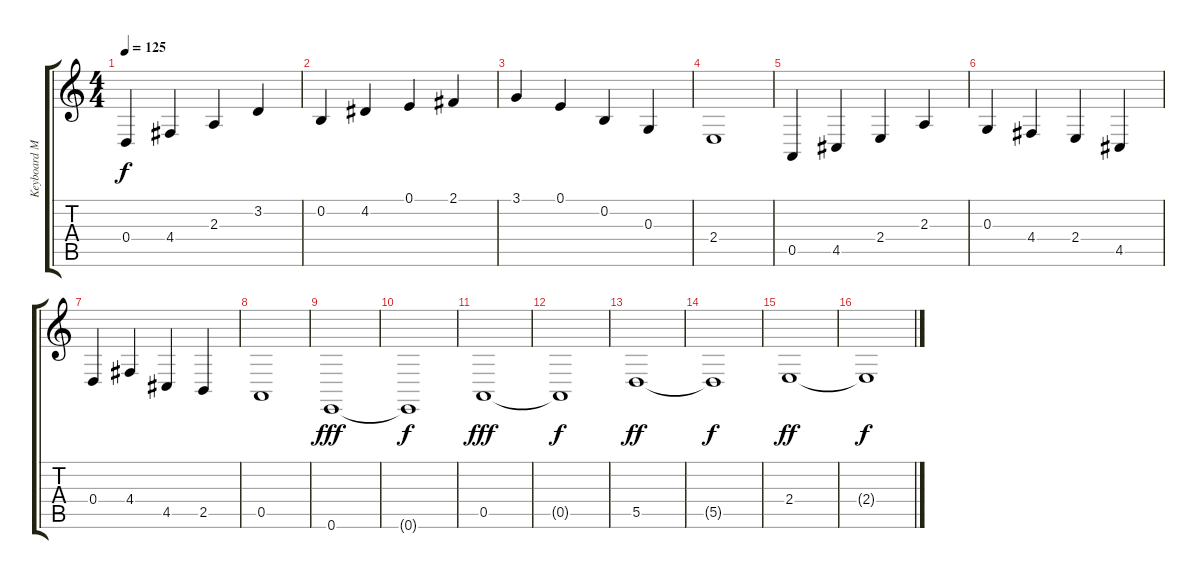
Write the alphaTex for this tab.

\track ("Keyboard Melody" "Keyboard M") {instrument whistle}
\staff {score tabs}
\tuning (E4 B3 G3 D3 A2 E2) {hide}
\ts (4 4)
\tempo 125
\clef g2
\ks c
0.4.4{dy f} 4.4.4 2.3.4 3.2.4 |
0.2.4 4.2.4 0.1.4 2.1.4 |
3.1.4 0.1.4 0.2.4 0.3.4 |
2.4.1 |
0.5.4 4.5.4 2.4.4 2.3.4 |
0.3.4 4.4.4 2.4.4 4.5.4 |
0.4.4 4.4.4 4.5.4 2.5.4 |
0.5.1 |
0.6.1{dy fff} |
0.6{t}.1{dy f} |
0.5.1{dy fff} |
0.5{t}.1{dy f} |
5.5.1{dy ff instrument lead2sawtooth} |
5.5{t}.1{dy f} |
2.4.1{dy ff} |
2.4{t}.1{dy f}
